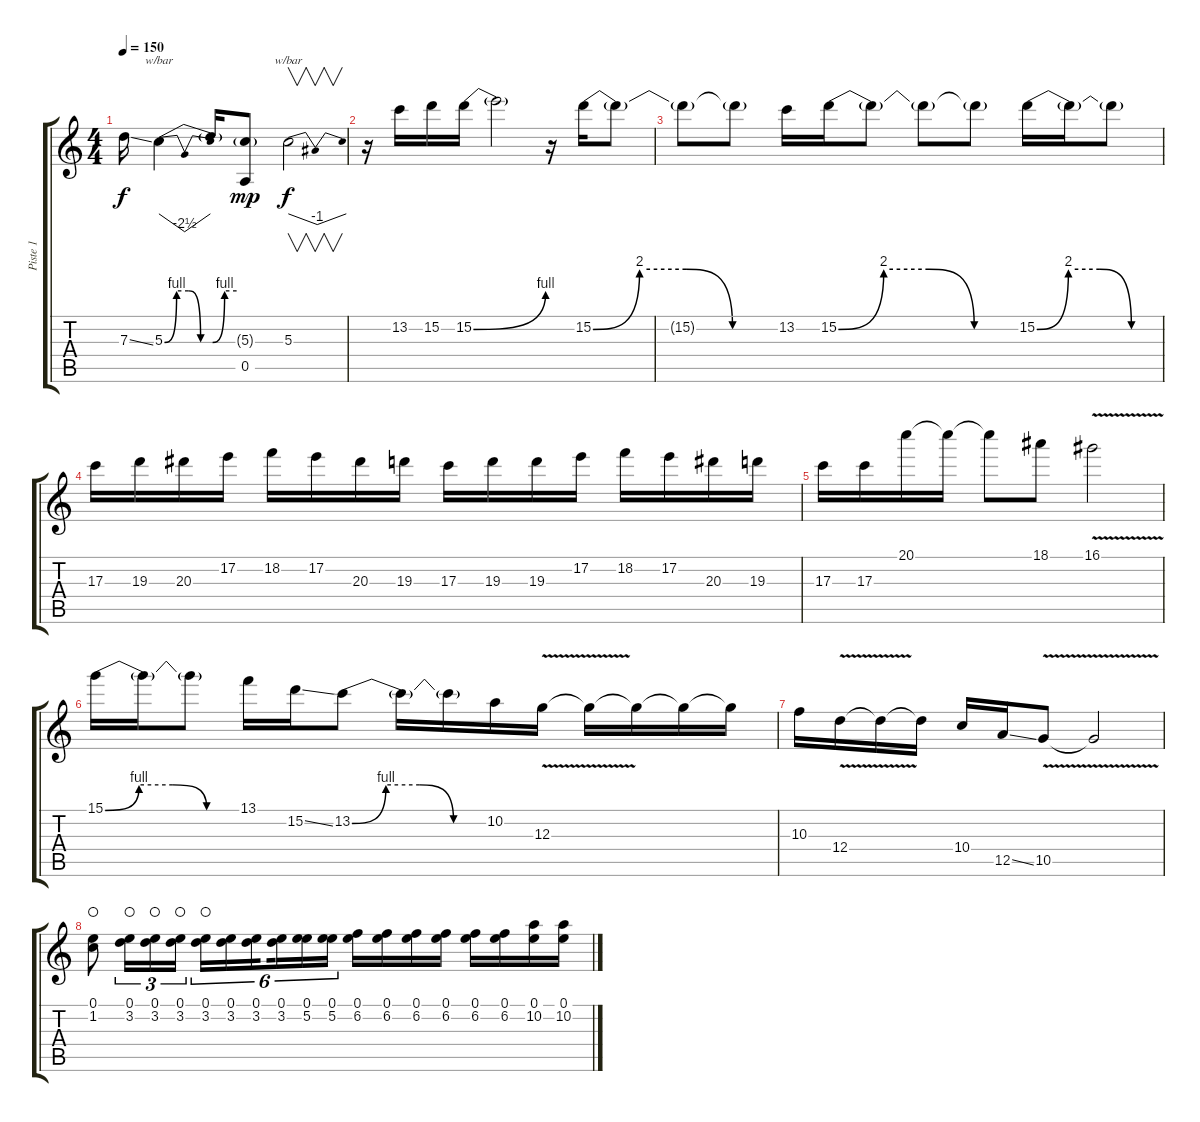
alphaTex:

\track ("Piste 1" "Piste 1") {instrument distortionguitar}
\staff {score tabs}
\tuning (E4 B3 G3 D3 A2 E2) {hide}
\ts (4 4)
\tempo 150
\clef g2
\ks c
7.3{ss}.16{dy f} 5.3{be (custom 0 0 10 4 20 4 30 0 40 0 50 4 60 4)}.4{tbe (dip default 0 0 30 -10 60 0)} 5.3{t}.16 (5.3{g} 0.5).8{dy mp} 5.3.2{v tbe (dip default 0 0 30 -4 60 0) dy f} |
r.16 13.2.16 15.2.16 15.2{be (bend 0 0 60 4)}.16 15.2{t}.2 r.16 15.2{be (custom 0 0 15 8 30 8 45 0 60 0)}.16 15.2{t}.8 |
15.2{t}.8 15.2{t}.8 13.2.16 15.2{be (custom 0 0 15 8 30 8 45 0 60 0)}.16 15.2{t}.8 15.2{t}.8 15.2{t}.8 15.2{be (custom 0 0 15 8 30 8 45 0 60 0)}.16 15.2{t}.16 15.2{t}.8 |
17.3.16 19.3.16 20.3.16 17.2.16 18.2.16 17.2.16 20.3.16 19.3.16 17.3.16 19.3.16 19.3.16 17.2.16 18.2.16 17.2.16 20.3.16 19.3.16 |
17.3.16 17.3.16 20.1.16 20.1{t}.16 20.1{t}.8 18.1.8 16.1{v}.2 |
15.1{be (custom 0 0 15 4 30 4 45 0 60 0)}.16 15.1{t}.16 15.1{t}.8 13.1.16 15.2{ss}.16 13.2{be (custom 0 0 15 4 30 4 45 0 60 0)}.8 13.2{t}.16 13.2{t}.16 10.2.16 12.3{v}.16 12.3{t}.16 12.3{t}.16 12.3{t}.16 12.3{t}.16 |
10.3.16 12.4{v}.16 12.4{t}.16 12.4{t}.16 10.4.16 12.5{ss}.16 10.5{v}.8 10.5{t}.2 |
(0.1 1.2).8{waho} (0.1 3.2).16{tu (3 2) waho} (0.1 3.2).16{tu (3 2) waho} (0.1 3.2).16{tu (3 2) waho} (0.1 3.2).16{tu (6 4) waho} (0.1 3.2).16{tu (6 4)} (0.1 3.2).16{tu (6 4) beam splitsecondary} (0.1 3.2).16{tu (6 4)} (0.1 5.2).16{tu (6 4)} (0.1 5.2).16{tu (6 4)} (0.1 6.2).16 (0.1 6.2).16 (0.1 6.2).16 (0.1 6.2).16 (0.1 6.2).16 (0.1 6.2).16 (0.1 10.2).16 (0.1 10.2).16
